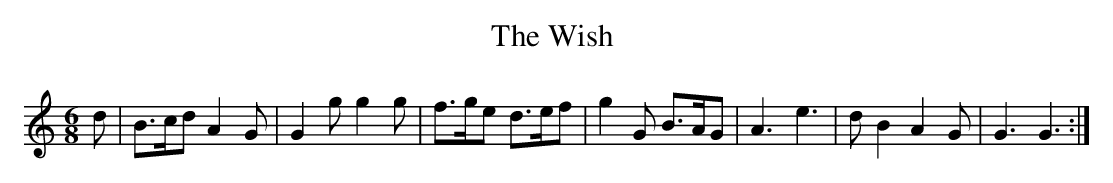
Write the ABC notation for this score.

X:1
T:Wish , The
M:6/8
L:1/8
K:C
d | B>cd A2 G | G2 g g2 g | f>ge d>ef | g2 G B>AG | A3 e3 | d B2 A2 G | G3 G3 :|
